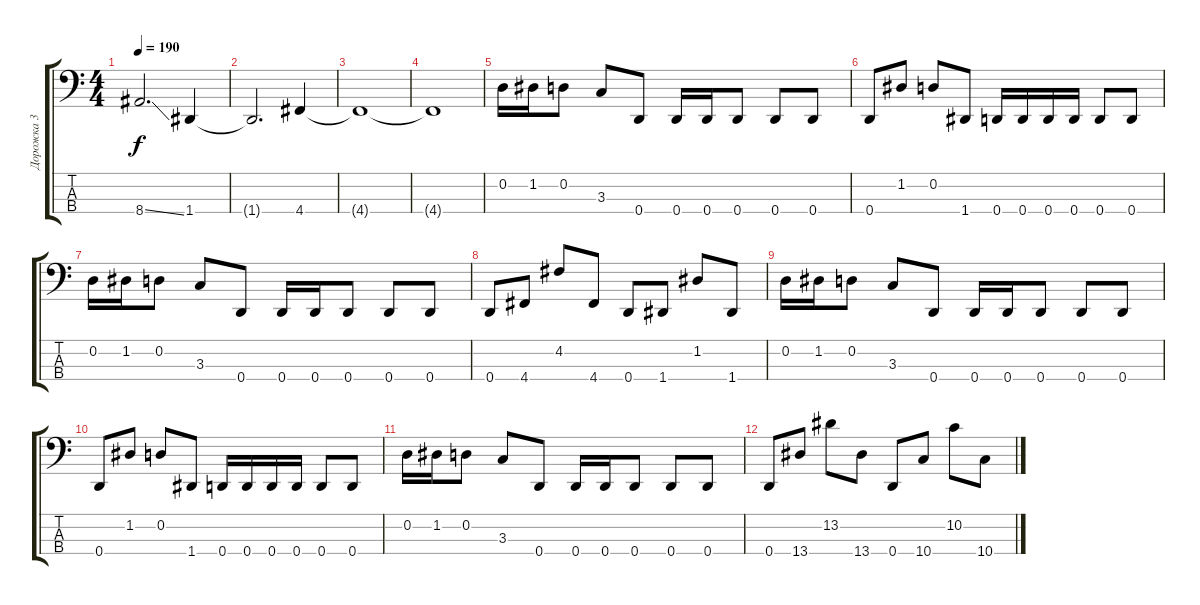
\track ("Дорожка 3" "Дорожка 3") {instrument electricbassfinger}
\staff {score tabs}
\tuning (G2 D2 A1 D1) {hide}
\ts (4 4)
\tempo 190
\clef f4
\ks c
8.4{ss}.2{d dy f} 1.4.4 |
1.4{t}.2{d} 4.4.4 |
4.4{t}.1 |
4.4{t}.1 |
0.2.16 1.2.16 0.2.8 3.3.8 0.4.8 0.4.16 0.4.16 0.4.8 0.4.8 0.4.8 |
0.4.8 1.2.8 0.2.8 1.4.8 0.4.16 0.4.16 0.4.16 0.4.16 0.4.8 0.4.8 |
0.2.16 1.2.16 0.2.8 3.3.8 0.4.8 0.4.16 0.4.16 0.4.8 0.4.8 0.4.8 |
0.4.8 4.4.8 4.2.8 4.4.8 0.4.8 1.4.8 1.2.8 1.4.8 |
0.2.16 1.2.16 0.2.8 3.3.8 0.4.8 0.4.16 0.4.16 0.4.8 0.4.8 0.4.8 |
0.4.8 1.2.8 0.2.8 1.4.8 0.4.16 0.4.16 0.4.16 0.4.16 0.4.8 0.4.8 |
0.2.16 1.2.16 0.2.8 3.3.8 0.4.8 0.4.16 0.4.16 0.4.8 0.4.8 0.4.8 |
0.4.8 13.4.8 13.2.8 13.4.8 0.4.8 10.4.8 10.2.8 10.4.8
